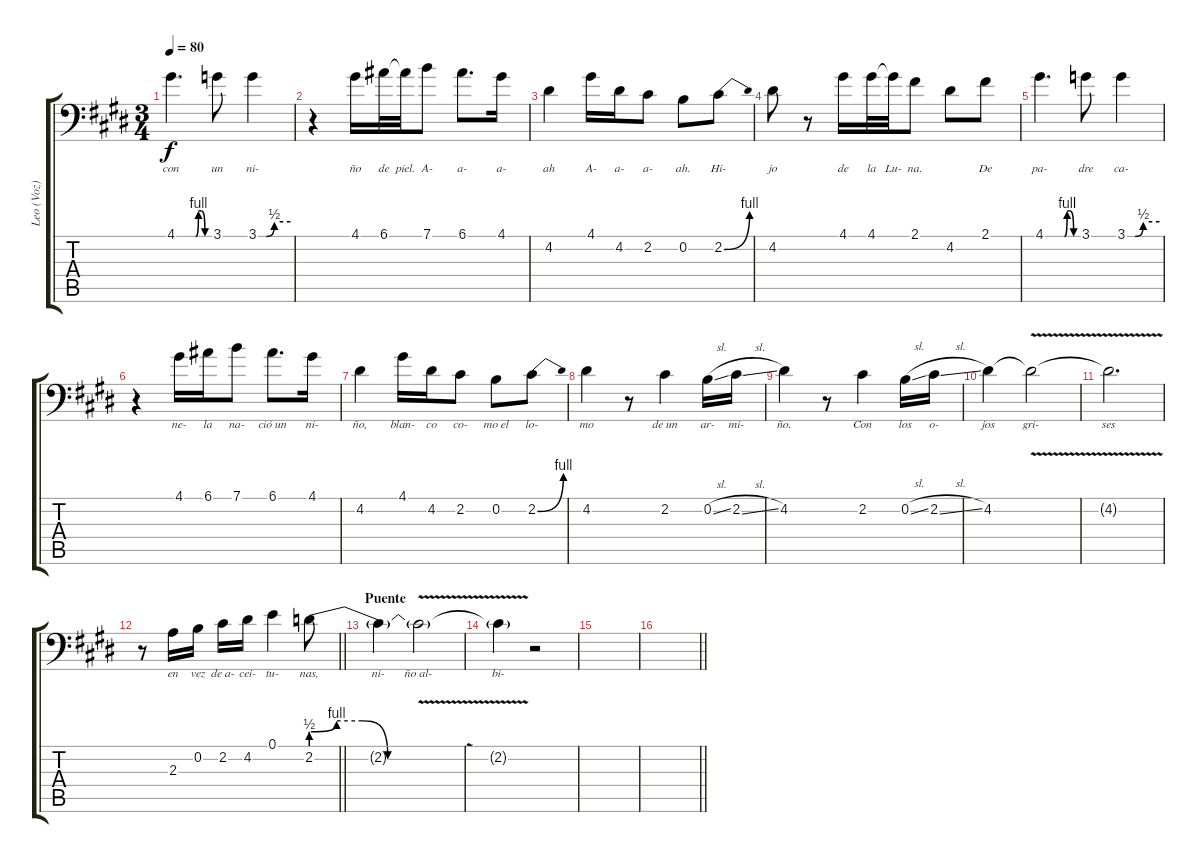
\track ("Leo (Voz)" "Leo (Voz)") {instrument tenorsax}
\staff {score tabs}
\tuning (E4 B3 G3 D3 A2 D1) {hide}
\ts (3 4)
\tempo 80
\clef f4
\ks c#minor
4.1{be (custom 0 0 35 0 40 4 45 4 52 0 60 0)}.4{d lyrics (0 "con") lyrics (1 "") lyrics (2 "") lyrics (3 "") lyrics (4 "") dy f} 3.1.8{lyrics (0 "un") lyrics (1 "") lyrics (2 "") lyrics (3 "") lyrics (4 "")} 3.1{be (custom 0 0 15 0 30 2 60 2)}.4{lyrics (0 "ni-") lyrics (1 "") lyrics (2 "") lyrics (3 "") lyrics (4 "")} |
r.4 4.1.16{lyrics (0 "ño") lyrics (1 "") lyrics (2 "") lyrics (3 "") lyrics (4 "")} 6.1.32{lyrics (0 "de") lyrics (1 "") lyrics (2 "") lyrics (3 "") lyrics (4 "")} 6.1{t}.32{lyrics (0 "piel.") lyrics (1 "") lyrics (2 "") lyrics (3 "") lyrics (4 "")} 7.1.8{lyrics (0 "A-") lyrics (1 "") lyrics (2 "") lyrics (3 "") lyrics (4 "")} 6.1.8{d lyrics (0 "a-") lyrics (1 "") lyrics (2 "") lyrics (3 "") lyrics (4 "")} 4.1.16{lyrics (0 "a-") lyrics (1 "") lyrics (2 "") lyrics (3 "") lyrics (4 "")} |
4.2.4{lyrics (0 "ah") lyrics (1 "") lyrics (2 "") lyrics (3 "") lyrics (4 "")} 4.1.16{lyrics (0 "A-") lyrics (1 "") lyrics (2 "") lyrics (3 "") lyrics (4 "")} 4.2.16{lyrics (0 "a-") lyrics (1 "") lyrics (2 "") lyrics (3 "") lyrics (4 "")} 2.2.8{lyrics (0 "a-") lyrics (1 "") lyrics (2 "") lyrics (3 "") lyrics (4 "")} 0.2.8{lyrics (0 "ah.") lyrics (1 "") lyrics (2 "") lyrics (3 "") lyrics (4 "")} 2.2{be (bend 0 0 60 4)}.8{lyrics (0 "Hi-") lyrics (1 "") lyrics (2 "") lyrics (3 "") lyrics (4 "")} |
4.2.8{lyrics (0 "jo") lyrics (1 "") lyrics (2 "") lyrics (3 "") lyrics (4 "")} r.8 4.1.16{lyrics (0 "de") lyrics (1 "") lyrics (2 "") lyrics (3 "") lyrics (4 "")} 4.1.32{lyrics (0 "la") lyrics (1 "") lyrics (2 "") lyrics (3 "") lyrics (4 "")} 4.1{t}.32{lyrics (0 "Lu-") lyrics (1 "") lyrics (2 "") lyrics (3 "") lyrics (4 "")} 2.1.8{lyrics (0 "na.") lyrics (1 "") lyrics (2 "") lyrics (3 "") lyrics (4 "")} 4.2.8{lyrics (0 "") lyrics (1 "") lyrics (2 "") lyrics (3 "") lyrics (4 "")} 2.1.8{lyrics (0 "De") lyrics (1 "") lyrics (2 "") lyrics (3 "") lyrics (4 "")} |
4.1{be (custom 0 0 35 0 40 4 45 4 52 0 60 0)}.4{d lyrics (0 "pa-") lyrics (1 "") lyrics (2 "") lyrics (3 "") lyrics (4 "")} 3.1.8{lyrics (0 "dre") lyrics (1 "") lyrics (2 "") lyrics (3 "") lyrics (4 "")} 3.1{be (custom 0 0 15 0 30 2 60 2)}.4{lyrics (0 "ca-") lyrics (1 "") lyrics (2 "") lyrics (3 "") lyrics (4 "")} |
r.4 4.1.16{lyrics (0 "ne-") lyrics (1 "") lyrics (2 "") lyrics (3 "") lyrics (4 "")} 6.1.16{lyrics (0 "la") lyrics (1 "") lyrics (2 "") lyrics (3 "") lyrics (4 "")} 7.1.8{lyrics (0 "na-") lyrics (1 "") lyrics (2 "") lyrics (3 "") lyrics (4 "")} 6.1.8{d lyrics (0 "ció un") lyrics (1 "") lyrics (2 "") lyrics (3 "") lyrics (4 "")} 4.1.16{lyrics (0 "ni-") lyrics (1 "") lyrics (2 "") lyrics (3 "") lyrics (4 "")} |
4.2.4{lyrics (0 "ño,") lyrics (1 "") lyrics (2 "") lyrics (3 "") lyrics (4 "")} 4.1.16{lyrics (0 "blan-") lyrics (1 "") lyrics (2 "") lyrics (3 "") lyrics (4 "")} 4.2.16{lyrics (0 "co") lyrics (1 "") lyrics (2 "") lyrics (3 "") lyrics (4 "")} 2.2.8{lyrics (0 "co-") lyrics (1 "") lyrics (2 "") lyrics (3 "") lyrics (4 "")} 0.2.8{lyrics (0 "mo el") lyrics (1 "") lyrics (2 "") lyrics (3 "") lyrics (4 "")} 2.2{be (bend 0 0 60 4)}.8{lyrics (0 "lo-") lyrics (1 "") lyrics (2 "") lyrics (3 "") lyrics (4 "")} |
4.2.4{lyrics (0 "mo") lyrics (1 "") lyrics (2 "") lyrics (3 "") lyrics (4 "")} r.8 2.2.4{lyrics (0 "de un") lyrics (1 "") lyrics (2 "") lyrics (3 "") lyrics (4 "")} 0.2{sl}.16{lyrics (0 "ar-") lyrics (1 "") lyrics (2 "") lyrics (3 "") lyrics (4 "")} 2.2{sl}.16{lyrics (0 "mi-") lyrics (1 "") lyrics (2 "") lyrics (3 "") lyrics (4 "")} |
4.2.4{lyrics (0 "ño.") lyrics (1 "") lyrics (2 "") lyrics (3 "") lyrics (4 "")} r.8 2.2.4{lyrics (0 "Con") lyrics (1 "") lyrics (2 "") lyrics (3 "") lyrics (4 "")} 0.2{sl}.16{lyrics (0 "los") lyrics (1 "") lyrics (2 "") lyrics (3 "") lyrics (4 "")} 2.2{sl}.16{lyrics (0 "o-") lyrics (1 "") lyrics (2 "") lyrics (3 "") lyrics (4 "")} |
4.2.4{lyrics (0 "jos") lyrics (1 "") lyrics (2 "") lyrics (3 "") lyrics (4 "")} 4.2{v t}.2{lyrics (0 "gri-") lyrics (1 "") lyrics (2 "") lyrics (3 "") lyrics (4 "")} |
4.2{v t}.2{d lyrics (0 "ses") lyrics (1 "") lyrics (2 "") lyrics (3 "") lyrics (4 "")} |
\barLineRight lightlight
r.8 2.3.16{lyrics (0 "en") lyrics (1 "") lyrics (2 "") lyrics (3 "") lyrics (4 "")} 0.2.16{lyrics (0 "vez") lyrics (1 "") lyrics (2 "") lyrics (3 "") lyrics (4 "")} 2.2.16{lyrics (0 "de a-") lyrics (1 "") lyrics (2 "") lyrics (3 "") lyrics (4 "")} 4.2.16{lyrics (0 "cei-") lyrics (1 "") lyrics (2 "") lyrics (3 "") lyrics (4 "")} 0.1.4{lyrics (0 "tu-") lyrics (1 "") lyrics (2 "") lyrics (3 "") lyrics (4 "")} 2.2{be (custom 0 2 10 4 20 4 30 0 60 0)}.8{lyrics (0 "nas,") lyrics (1 "") lyrics (2 "") lyrics (3 "") lyrics (4 "")} |
\section ("" "Puente")
2.2{t}.4{lyrics (0 "ni-") lyrics (1 "") lyrics (2 "") lyrics (3 "") lyrics (4 "")} 2.2{v t}.2{lyrics (0 "ño al-") lyrics (1 "") lyrics (2 "") lyrics (3 "") lyrics (4 "") volume 3} |
2.2{v t}.4{lyrics (0 "bi-") lyrics (1 "") lyrics (2 "") lyrics (3 "") lyrics (4 "")} r.2 |
|
\barLineRight lightlight
